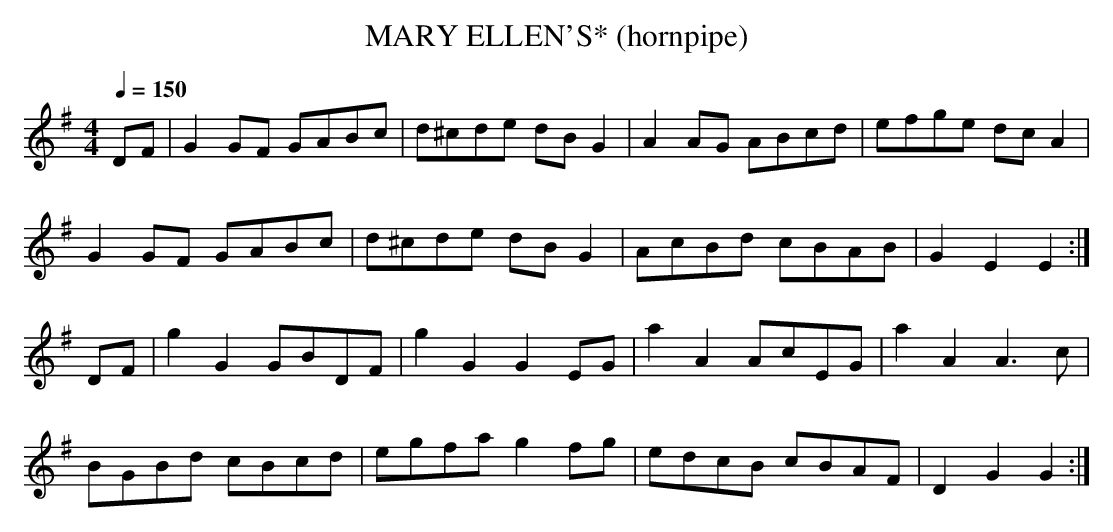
X:1
T:MARY ELLEN'S* (hornpipe)
L:1/8
Q:1/4=150
M:4/4
K:Em
DF|G2GF GABc|d^cde dBG2|A2AG ABcd|efge dcA2|
G2 GF GABc|d^cde dB G2|AcBd cBAB|G2 E2 E2:|
DF|g2G2 GBDF|g2G2 G2EG|a2A2 AcEG|a2A2 A3c|
BGBd cBcd|egfa g2 fg|edcB cBAF|D2G2G2:|
